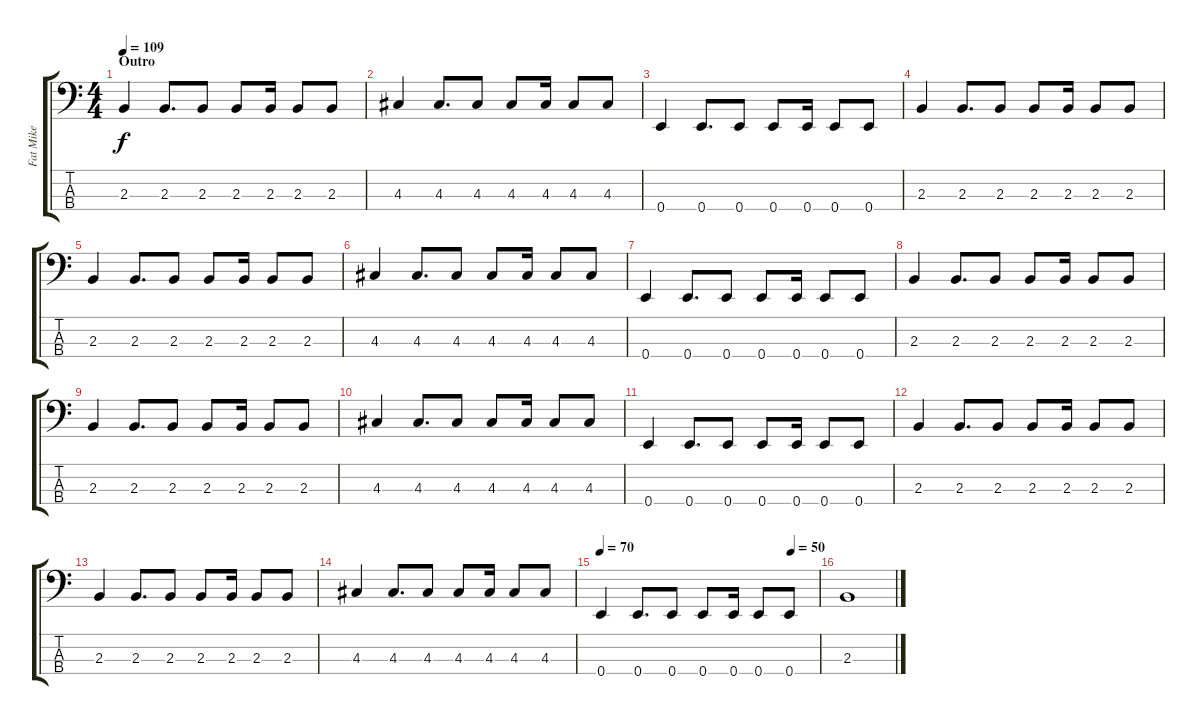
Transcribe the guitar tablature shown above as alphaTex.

\track ("Fat Mike" "Fat Mike") {instrument electricbasspick}
\staff {score tabs}
\tuning (G2 D2 A1 E1) {hide}
\ts (4 4)
\section ("" "Outro")
\tempo 109
\clef f4
\ks c
2.3.4{dy f} 2.3.8{d} 2.3.8 2.3.8 2.3.16 2.3.8 2.3.8 |
4.3.4 4.3.8{d} 4.3.8 4.3.8 4.3.16 4.3.8 4.3.8 |
0.4.4 0.4.8{d} 0.4.8 0.4.8 0.4.16 0.4.8 0.4.8 |
2.3.4 2.3.8{d} 2.3.8 2.3.8 2.3.16 2.3.8 2.3.8 |
2.3.4 2.3.8{d} 2.3.8 2.3.8 2.3.16 2.3.8 2.3.8 |
4.3.4 4.3.8{d} 4.3.8 4.3.8 4.3.16 4.3.8 4.3.8 |
0.4.4 0.4.8{d} 0.4.8 0.4.8 0.4.16 0.4.8 0.4.8 |
2.3.4 2.3.8{d} 2.3.8 2.3.8 2.3.16 2.3.8 2.3.8 |
2.3.4 2.3.8{d} 2.3.8 2.3.8 2.3.16 2.3.8 2.3.8 |
4.3.4 4.3.8{d} 4.3.8 4.3.8 4.3.16 4.3.8 4.3.8 |
0.4.4 0.4.8{d} 0.4.8 0.4.8 0.4.16 0.4.8 0.4.8 |
2.3.4 2.3.8{d} 2.3.8 2.3.8 2.3.16 2.3.8 2.3.8 |
2.3.4 2.3.8{d} 2.3.8 2.3.8 2.3.16 2.3.8 2.3.8 |
4.3.4 4.3.8{d} 4.3.8 4.3.8 4.3.16 4.3.8 4.3.8 |
\tempo 70
\tempo (50 0.875)
0.4.4 0.4.8{d} 0.4.8 0.4.8 0.4.16 0.4.8 0.4.8 |
2.3.1
